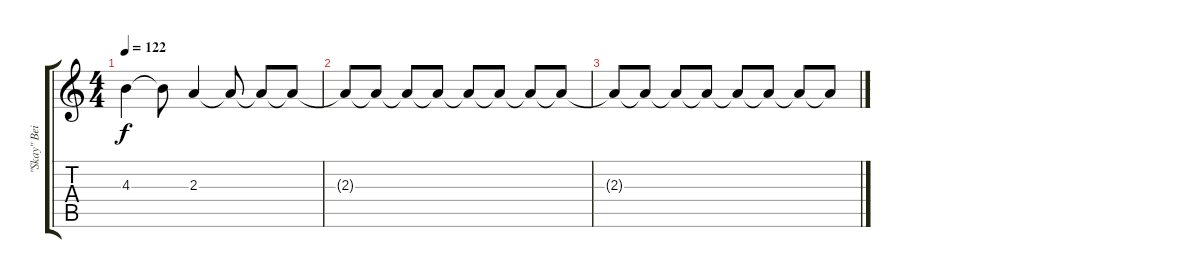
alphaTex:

\track ("\"Skay\" Beilinson" "\"Skay\" Bei") {instrument overdrivenguitar}
\staff {score tabs}
\tuning (E4 B3 G3 D3 A2 E2) {hide}
\ts (4 4)
\tempo 122
\clef g2
\ks c
4.3.4{dy f} 4.3{t}.8 2.3.4{volume 7} 2.3{t}.8 2.3{t}.8 2.3{t}.8 |
2.3{t}.8 2.3{t}.8 2.3{t}.8 2.3{t}.8 2.3{t}.8 2.3{t}.8 2.3{t}.8 2.3{t}.8 |
2.3{t}.8 2.3{t}.8 2.3{t}.8 2.3{t}.8 2.3{t}.8 2.3{t}.8 2.3{t}.8 2.3{t}.8
